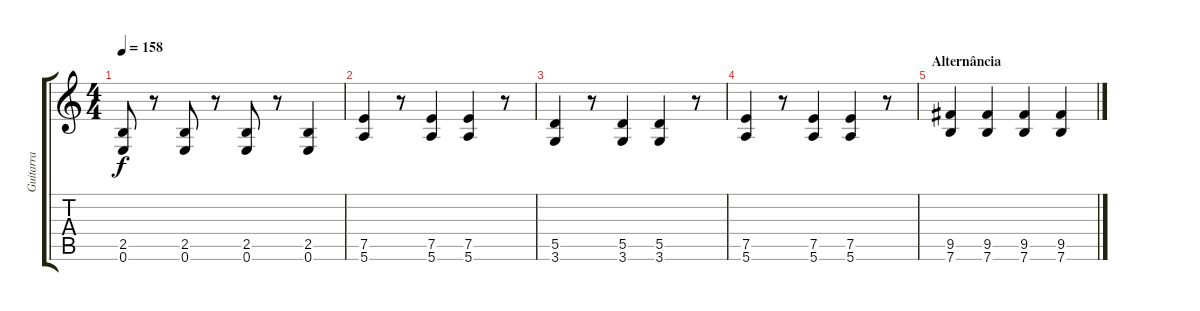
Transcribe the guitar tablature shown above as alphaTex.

\track ("Guitarra" "Guitarra") {instrument overdrivenguitar}
\staff {score tabs}
\tuning (E4 B3 G3 D3 A2 E2) {hide}
\ts (4 4)
\tempo 158
\clef g2
\ks c
(2.5 0.6).8{dy f} r.8 (2.5 0.6).8 r.8 (2.5 0.6).8 r.8 (2.5 0.6).4 |
(7.5 5.6).4 r.8 (7.5 5.6).4 (7.5 5.6).4 r.8 |
(5.5 3.6).4 r.8 (5.5 3.6).4 (5.5 3.6).4 r.8 |
(7.5 5.6).4 r.8 (7.5 5.6).4 (7.5 5.6).4 r.8 |
\section ("" "Alternância")
(9.5 7.6).4 (9.5 7.6).4 (9.5 7.6).4 (9.5 7.6).4
